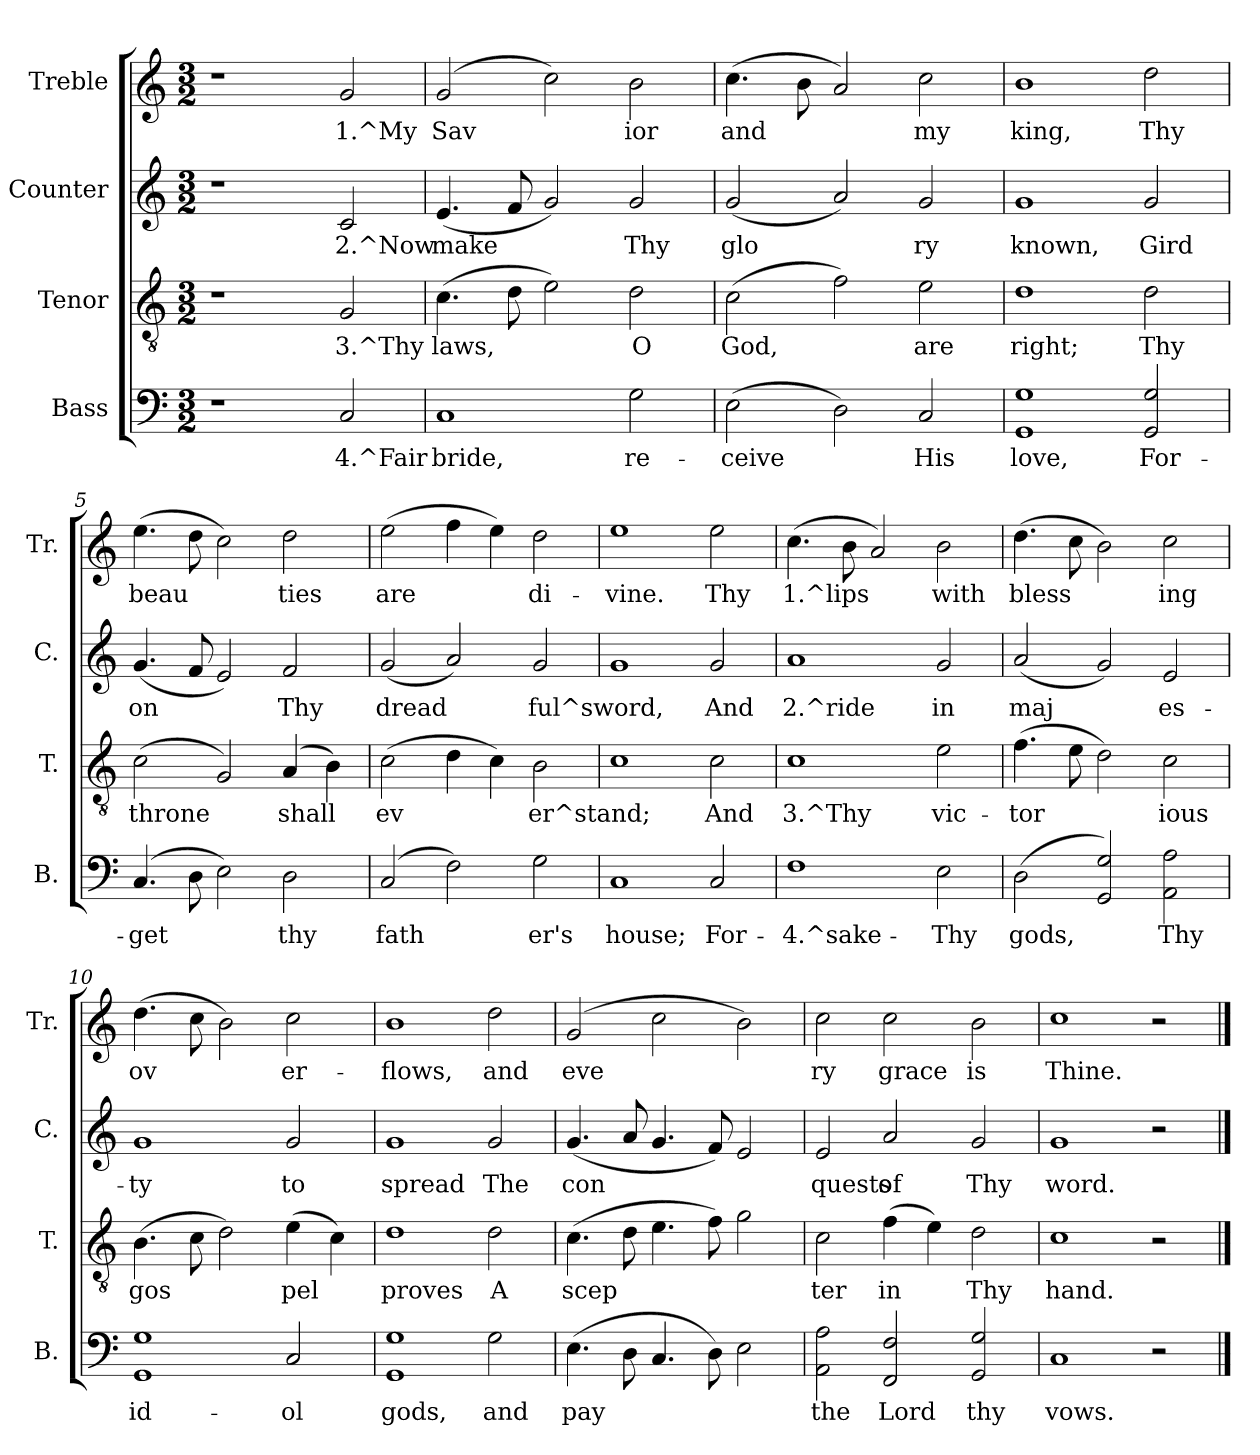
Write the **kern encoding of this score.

**kern	**text	**kern	**text	**kern	**text	**kern	**text
*part4	*part4	*part3	*part3	*part2	*part2	*part1	*part1
*staff4	*staff4	*staff3	*staff3	*staff2	*staff2	*staff1	*staff1
*I"Bass	*	*I"Tenor	*	*I"Counter	*	*I"Treble	*
*I'B.	*	*I'T.	*	*I'C.	*	*I'Tr.	*
!!LO:PB:g=z
*stria5	*	*stria5	*	*stria5	*	*stria5	*
*clefF4	*	*clefGv2	*	*clefG2	*	*clefG2	*
*k[]	*	*k[]	*	*k[]	*	*k[]	*
*C:	*	*C:	*	*C:	*	*C:	*
*M3/2	*	*M3/2	*	*M3/2	*	*M3/2	*
=1	=1	=1	=1	=1	=1	=1	=1
1r	.	1r	.	1r	.	1r	.
!	!LO:LY:b:rj	!	!LO:LY:b:rj	!	!LO:LY:b:rj	!	!LO:LY:b:rj
2C/	4.^Fair	2G/	3.^Thy	2c/	2.^Now	2g/	1.^My
=2	=2	=2	=2	=2	=2	=2	=2
!	!LO:LY:b:rj	!	!LO:LY:b:rj	!	!LO:LY:b:rj	!	!LO:LY:b:rj
1C	bride,	(>4.c\	laws,	(<4.e/	make	(>2g/	Sav-
!	!	!	!LO:LY:b:rj	!	!LO:LY:b:rj	!	!
.	.	8d\	.	8f/	.	.	.
!	!	!	!LO:LY:b:rj	!	!LO:LY:b:rj	!	!LO:LY:b:rj
.	.	2e\)	.	2g/)	.	2cc\)	--
!	!LO:LY:b:rj	!	!LO:LY:b:rj	!	!LO:LY:b:rj	!	!LO:LY:b:rj
2G\	re-	2d\	O	2g/	Thy	2b\	-ior
=3	=3	=3	=3	=3	=3	=3	=3
!	!LO:LY:b:rj	!	!LO:LY:b:rj	!	!LO:LY:b:rj	!	!LO:LY:b:rj
(>2E\	-ceive	(>2c\	God,	(<2g/	glo-	(>4.cc\	and
!	!	!	!	!	!	!	!LO:LY:b:rj
.	.	.	.	.	.	8b\	.
!	!LO:LY:b:rj	!	!LO:LY:b:rj	!	!LO:LY:b:rj	!	!LO:LY:b:rj
2D\)	.	2f\)	.	2a/)	--	2a/)	.
!	!LO:LY:b:rj	!	!LO:LY:b:rj	!	!LO:LY:b:rj	!	!LO:LY:b:rj
2C/	His	2e\	are	2g/	-ry	2cc\	my
=4	=4	=4	=4	=4	=4	=4	=4
!	!LO:LY:b:rj	!	!LO:LY:b:rj	!	!LO:LY:b:rj	!	!LO:LY:b:rj
1G 1GG	love,	1d	right;	1g	known,	1b	king,
!	!LO:LY:b:rj	!	!LO:LY:b:rj	!	!LO:LY:b:rj	!	!LO:LY:b:rj
2GG/ 2G/	For-	2d\	Thy	2g/	Gird	2dd\	Thy
=5	=5	=5	=5	=5	=5	=5	=5
!	!LO:LY:b:rj	!	!LO:LY:b:rj	!	!LO:LY:b:rj	!	!LO:LY:b:rj
(>4.C/	-get	(>2c\	throne	(<4.g/	on	(>4.ee\	beau-
!	!LO:LY:b:rj	!	!	!	!LO:LY:b:rj	!	!LO:LY:b:rj
8D\	.	.	.	8f/	.	8dd\	--
!	!LO:LY:b:rj	!	!LO:LY:b:rj	!	!LO:LY:b:rj	!	!LO:LY:b:rj
2E\)	.	2G/)	.	2e/)	.	2cc\)	--
!	!LO:LY:b:rj	!	!LO:LY:b:rj	!	!LO:LY:b:rj	!	!LO:LY:b:rj
2D\	thy	(>4A/	shall	2f/	Thy	2dd\	-ties
!	!	!	!LO:LY:b:rj	!	!	!	!
.	.	4B\)	.	.	.	.	.
=6	=6	=6	=6	=6	=6	=6	=6
!	!LO:LY:b:rj	!	!LO:LY:b:rj	!	!LO:LY:b:rj	!	!LO:LY:b:rj
(>2C/	fath-	(>2c\	ev-	(<2g/	dread-	(>2ee\	are
!	!LO:LY:b:rj	!	!LO:LY:b:rj	!	!LO:LY:b:rj	!	!LO:LY:b:rj
2F\)	--	4d\	--	2a/)	--	4ff\	.
!	!	!	!LO:LY:b:rj	!	!	!	!LO:LY:b:rj
.	.	4c\)	--	.	.	4ee\)	.
!	!LO:LY:b:rj	!	!LO:LY:b:rj	!	!LO:LY:b:rj	!	!LO:LY:b:rj
2G\	-er's	2B\	-er^stand;	2g/	-ful^sword,	2dd\	di-
=7	=7	=7	=7	=7	=7	=7	=7
!	!LO:LY:b:rj	!	!LO:LY:b:rj	!	!LO:LY:b:rj	!	!LO:LY:b:rj
1C	house;	1c	.	1g	.	1ee	-vine.
!	!LO:LY:b:rj	!	!LO:LY:b:rj	!	!LO:LY:b:rj	!	!LO:LY:b:rj
2C/	For-	2c\	And	2g/	And	2ee\	Thy
!!LO:PB:g=z
=8	=8	=8	=8	=8	=8	=8	=8
!	!LO:LY:b:rj	!	!LO:LY:b:rj	!	!LO:LY:b:rj	!	!LO:LY:b:rj
1F	-4.^sake-	1c	3.^Thy	1a	2.^ride	(>4.cc\	1.^lips
!	!	!	!	!	!	!	!LO:LY:b:rj
.	.	.	.	.	.	8b\	.
!	!	!	!	!	!	!	!LO:LY:b:rj
.	.	.	.	.	.	2a/)	.
!	!LO:LY:b:rj	!	!LO:LY:b:rj	!	!LO:LY:b:rj	!	!LO:LY:b:rj
2E\	-Thy	2e\	vic-	2g/	in	2b\	with
=9	=9	=9	=9	=9	=9	=9	=9
!	!LO:LY:b:rj	!	!LO:LY:b:rj	!	!LO:LY:b:rj	!	!LO:LY:b:rj
(>2D\	gods,	(>4.f\	-tor-	(<2a/	maj-	(>4.dd\	bless-
!	!	!	!LO:LY:b:rj	!	!	!	!LO:LY:b:rj
.	.	8e\	--	.	.	8cc\	--
!	!LO:LY:b:rj	!	!LO:LY:b:rj	!	!LO:LY:b:rj	!	!LO:LY:b:rj
2G/ 2GG/)	.	2d\)	--	2g/)	--	2b\)	--
!	!LO:LY:b:rj	!	!LO:LY:b:rj	!	!LO:LY:b:rj	!	!LO:LY:b:rj
2A\ 2AA\	Thy	2c\	-ious	2e/	-es-	2cc\	-ing
=10	=10	=10	=10	=10	=10	=10	=10
!	!LO:LY:b:rj	!	!LO:LY:b:rj	!	!LO:LY:b:rj	!	!LO:LY:b:rj
1G 1GG	id-	(>4.B\	gos-	1g	-ty	(>4.dd\	ov-
!	!	!	!LO:LY:b:rj	!	!	!	!LO:LY:b:rj
.	.	8c\	--	.	.	8cc\	--
!	!	!	!LO:LY:b:rj	!	!	!	!LO:LY:b:rj
.	.	2d\)	--	.	.	2b\)	--
!	!LO:LY:b:rj	!	!LO:LY:b:rj	!	!LO:LY:b:rj	!	!LO:LY:b:rj
2C/	-ol	(>4e\	-pel	2g/	to	2cc\	-er-
!	!	!	!LO:LY:b:rj	!	!	!	!
.	.	4c\)	.	.	.	.	.
=11	=11	=11	=11	=11	=11	=11	=11
!	!LO:LY:b:rj	!	!LO:LY:b:rj	!	!LO:LY:b:rj	!	!LO:LY:b:rj
1G 1GG	gods,	1d	proves	1g	spread	1b	-flows,
!	!LO:LY:b:rj	!	!LO:LY:b:rj	!	!LO:LY:b:rj	!	!LO:LY:b:rj
2G\	and	2d\	A	2g/	The	2dd\	and
=12	=12	=12	=12	=12	=12	=12	=12
!	!LO:LY:b:rj	!	!LO:LY:b:rj	!	!LO:LY:b:rj	!	!LO:LY:b:rj
(>4.E\	pay-	(>4.c\	scep-	(<4.g/	con-	(>2g/	eve-
!	!LO:LY:b:rj	!	!LO:LY:b:rj	!	!LO:LY:b:rj	!	!
8D\	--	8d\	--	8a/	--	.	.
!	!LO:LY:b:rj	!	!LO:LY:b:rj	!	!LO:LY:b:rj	!	!LO:LY:b:rj
4.C/	--	4.e\	--	4.g/	--	2cc\	--
!	!LO:LY:b:rj	!	!LO:LY:b:rj	!	!LO:LY:b:rj	!	!
8D\)	--	8f\)	--	8f/)	--	.	.
!	!LO:LY:b:rj	!	!LO:LY:b:rj	!	!LO:LY:b:rj	!	!LO:LY:b:rj
2E\	--	2g\	--	2e/	--	2b\)	--
=13	=13	=13	=13	=13	=13	=13	=13
!	!LO:LY:b:rj	!	!LO:LY:b:rj	!	!LO:LY:b:rj	!	!LO:LY:b:rj
2A\ 2AA\	-the	2c\	-ter	2e/	-quests	2cc\	-ry
!	!LO:LY:b:rj	!	!LO:LY:b:rj	!	!LO:LY:b:rj	!	!LO:LY:b:rj
2F/ 2FF/	Lord	(>4f\	in	2a/	of	2cc\	grace
!	!	!	!LO:LY:b:rj	!	!	!	!
.	.	4e\)	.	.	.	.	.
!	!LO:LY:b:rj	!	!LO:LY:b:rj	!	!LO:LY:b:rj	!	!LO:LY:b:rj
2G/ 2GG/	thy	2d\	Thy	2g/	Thy	2b\	is
=14	=14	=14	=14	=14	=14	=14	=14
!	!LO:LY:b:rj	!	!LO:LY:b:rj	!	!LO:LY:b:rj	!	!LO:LY:b:rj
1C	vows.	1c	hand.	1g	word.	1cc	Thine.
2r	.	2r	.	2r	.	2r	.
==	==	==	==	==	==	==	==
*-	*-	*-	*-	*-	*-	*-	*-
